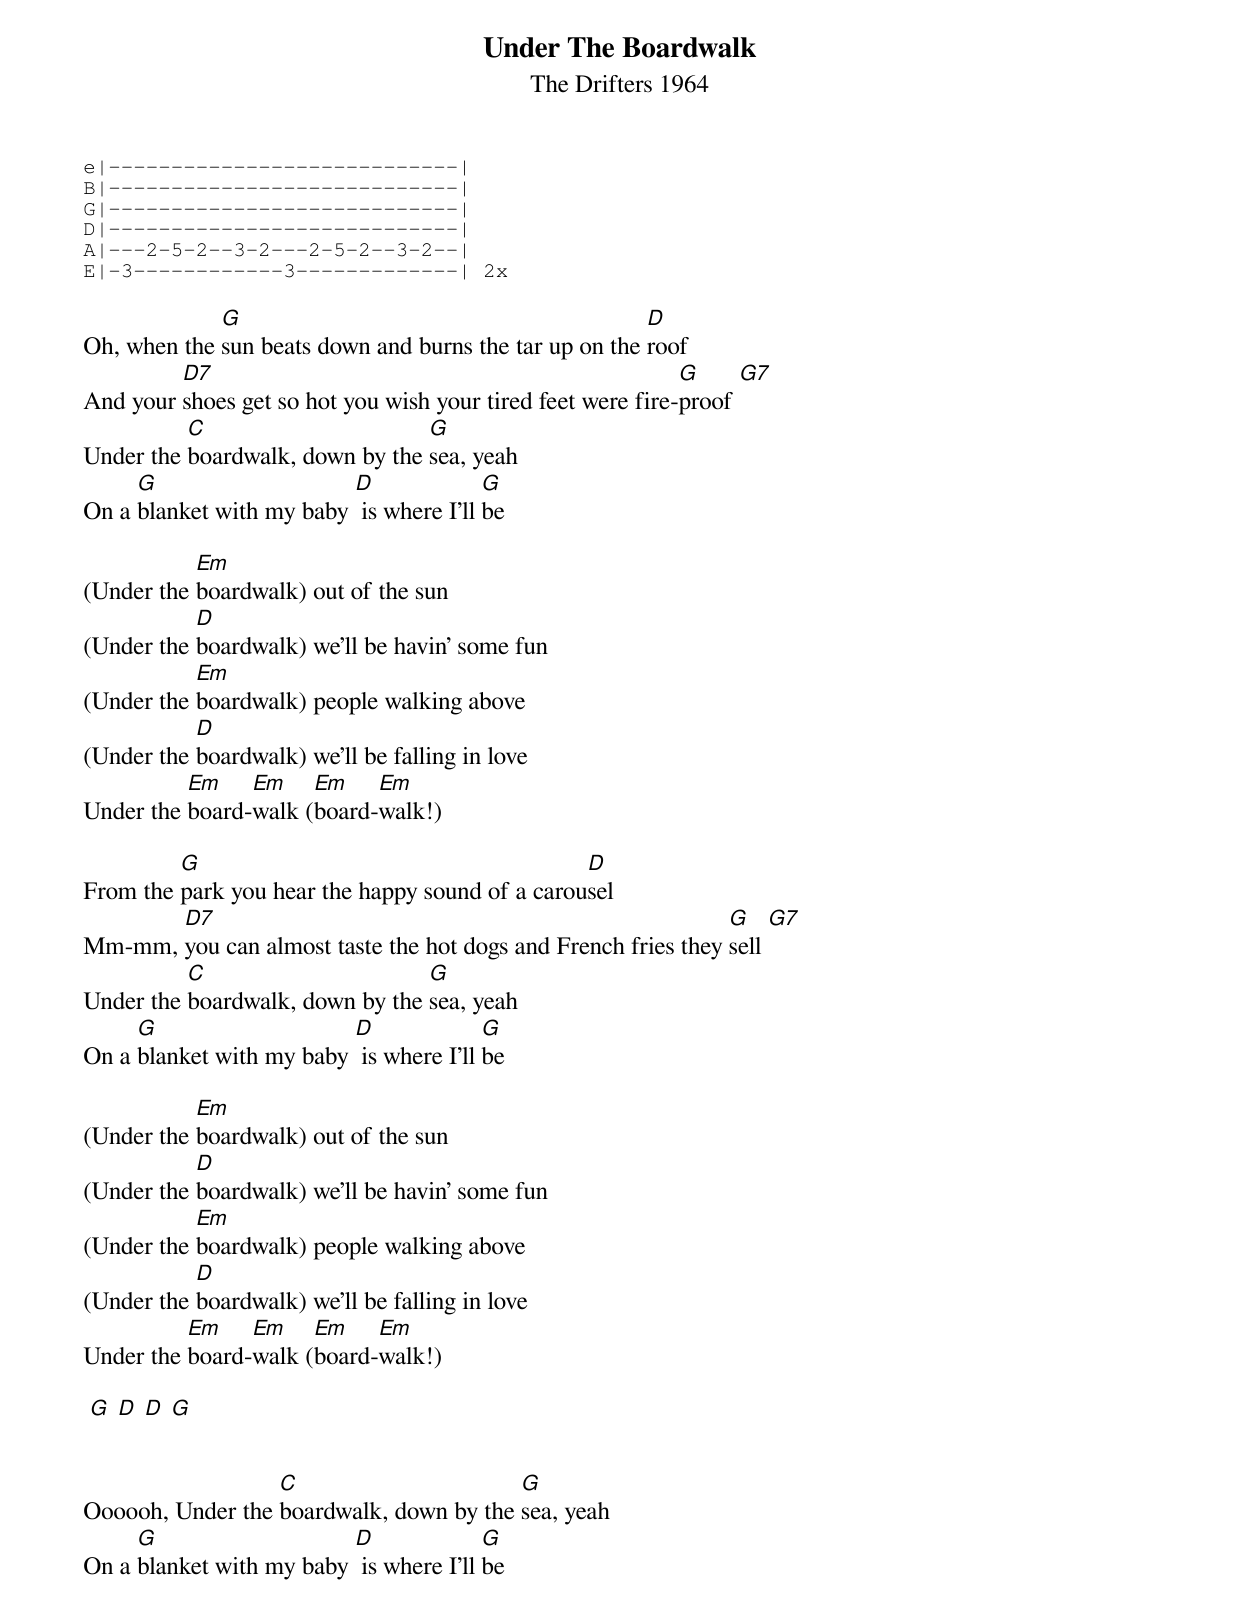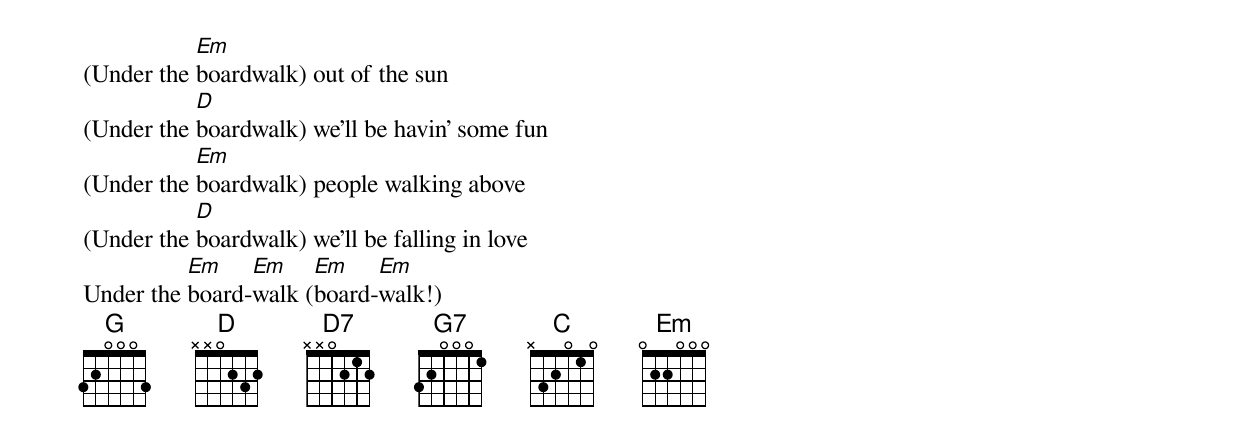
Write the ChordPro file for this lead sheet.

{title: Under The Boardwalk}
{subtitle: The Drifters 1964 }
{sot}
e|----------------------------|
B|----------------------------|
G|----------------------------|
D|----------------------------|
A|---2-5-2--3-2---2-5-2--3-2--|
E|-3------------3-------------| 2x
{eot}

Oh, when the [G]sun beats down and burns the tar up on the [D]roof
And your [D7]shoes get so hot you wish your tired feet were fire-[G]proof [G7]
Under the [C]boardwalk, down by the [G]sea, yeah
On a [G]blanket with my baby [D] is where I'll [G]be

(Under the [Em]boardwalk) out of the sun
(Under the [D]boardwalk) we'll be havin' some fun
(Under the [Em]boardwalk) people walking above
(Under the [D]boardwalk) we'll be falling in love
Under the [Em]board-[Em]walk ([Em]board-[Em]walk!)

From the [G]park you hear the happy sound of a carou[D]sel
Mm-mm, [D7]you can almost taste the hot dogs and French fries they [G]sell [G7]
Under the [C]boardwalk, down by the [G]sea, yeah
On a [G]blanket with my baby [D] is where I'll [G]be

(Under the [Em]boardwalk) out of the sun
(Under the [D]boardwalk) we'll be havin' some fun
(Under the [Em]boardwalk) people walking above
(Under the [D]boardwalk) we'll be falling in love
Under the [Em]board-[Em]walk ([Em]board-[Em]walk!)

 [G] [D] [D] [G]


Oooooh, Under the [C]boardwalk, down by the [G]sea, yeah
On a [G]blanket with my baby [D] is where I'll [G]be

(Under the [Em]boardwalk) out of the sun
(Under the [D]boardwalk) we'll be havin' some fun
(Under the [Em]boardwalk) people walking above
(Under the [D]boardwalk) we'll be falling in love
Under the [Em]board-[Em]walk ([Em]board-[Em]walk!)
